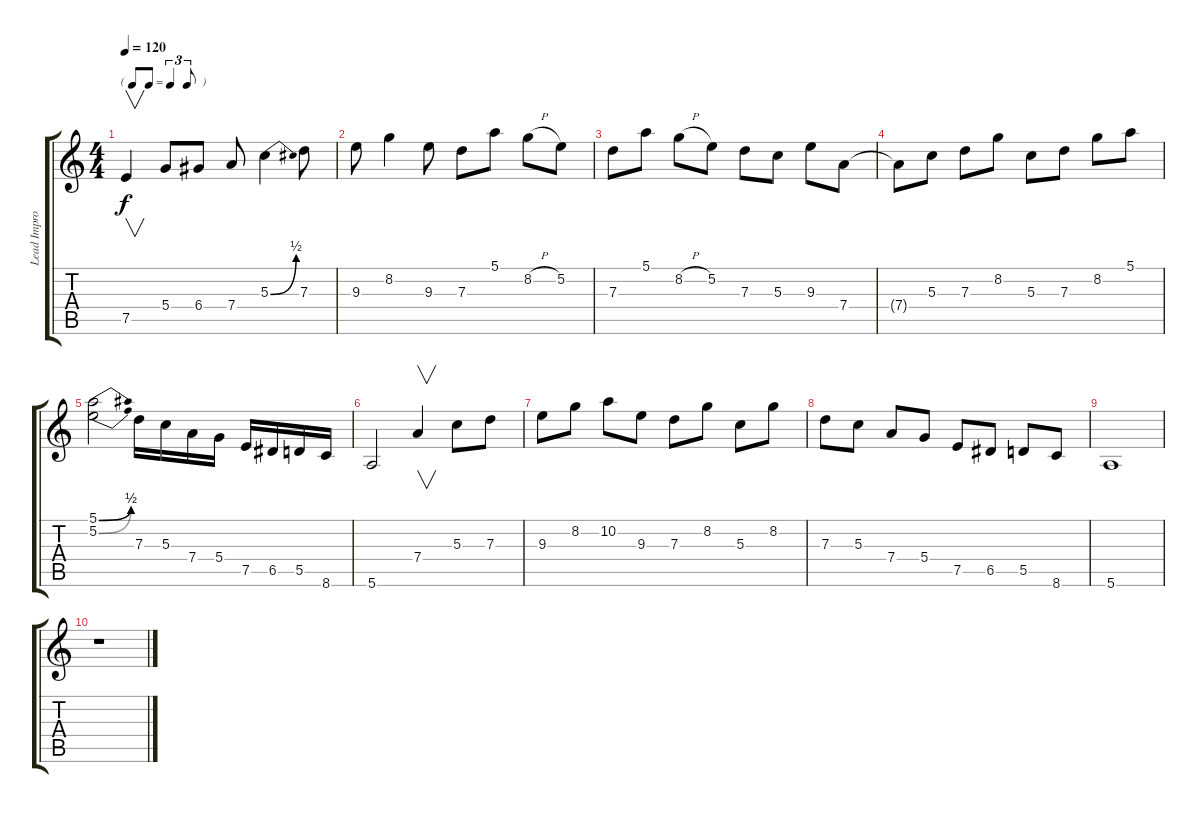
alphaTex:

\track ("Lead Improvising Guitar " "Lead Impro") {instrument distortionguitar}
\staff {score tabs}
\tuning (E4 B3 G3 D3 A2 E2) {hide}
\ts (4 4)
\tf triplet8th
\tempo 120
\clef g2
\ks c
7.5.4{v dy f instrument distortionguitar} 5.4.8 6.4.8 7.4.8 5.3{be (bend 0 0 60 2)}.4 7.3.8 |
9.3.8 8.2.4 9.3.8 7.3.8 5.1.8 8.2{h}.8 5.2.8 |
7.3.8 5.1.8 8.2{h}.8 5.2.8 7.3.8 5.3.8 9.3.8 7.4.8 |
7.4{t}.8 5.3.8 7.3.8 8.2.8 5.3.8 7.3.8 8.2.8 5.1.8 |
(5.1{be (bend 0 0 60 2)} 5.2{be (bend 0 0 60 2)}).2 7.3.16 5.3.16 7.4.16 5.4.16 7.5.16 6.5.16 5.5.16 8.6.16 |
5.6.2 7.4.4{v} 5.3.8 7.3.8 |
9.3.8 8.2.8 10.2.8 9.3.8 7.3.8 8.2.8 5.3.8 8.2.8 |
7.3.8 5.3.8 7.4.8 5.4.8 7.5.8 6.5.8 5.5.8 8.6.8 |
5.6.1 |
r.1
